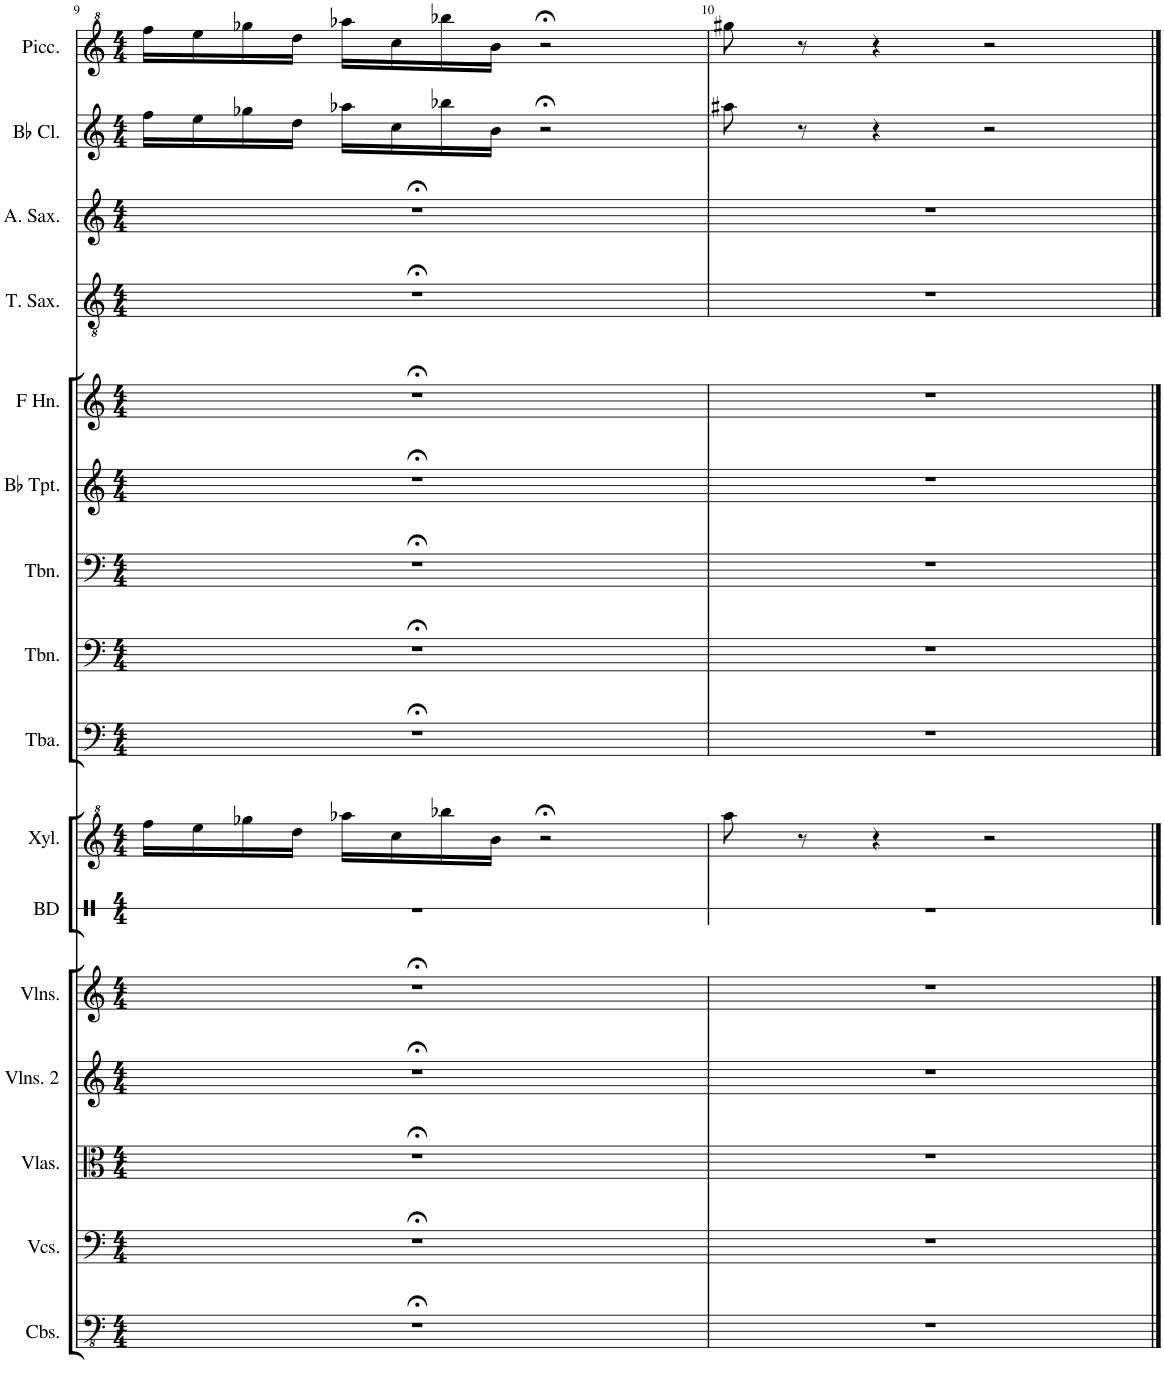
**kern	**kern	**kern	**kern	**kern	**kern	**kern	**kern	**kern	**kern	**kern	**kern	**kern	**kern	**kern	**kern
*part16	*part15	*part14	*part13	*part12	*part11	*part10	*part9	*part8	*part7	*part6	*part5	*part4	*part3	*part2	*part1
*staff16	*staff15	*staff14	*staff13	*staff12	*staff11	*staff10	*staff9	*staff8	*staff7	*staff6	*staff5	*staff4	*staff3	*staff2	*staff1
*I"Contrabasses	*I"Violoncellos	*I"Violas	*I"Violin 2	*I"Violin	*I"Bass Drum	*I"Xylophone	*I"Tuba	*I"Trombone	*I"Trombone	*I"Bb Trumpet	*I"Horn in F	*I"Tenor Saxophone	*I"Alto Saxophone	*I"Bb Clarinet	*I"Piccolo
*I'Cbs.	*I'Vcs.	*I'Vlas.	*	*	*I'BD	*I'Xyl.	*I'Tba.	*I'Tbn.	*I'Tbn.	*I'Bb Tpt.	*	*I'T. Sax.	*I'A. Sax.	*I'Bb Cl.	*I'Picc.
!!LO:PB:g=z
*clefFv4	*clefF4	*clefC3	*clefG2	*clefG2	*clefX	*clefG^2	*clefF4	*clefF4	*clefF4	*clefG2	*clefG2	*clefGv2	*clefG2	*clefG2	*clefG^2
*	*	*	*	*	*	*	*	*	*	*Trd1c2	*Trd4c7	*Trd8c14	*Trd5c9	*Trd1c2	*Trd-7c-12
*k[]	*k[]	*k[]	*k[]	*k[]	*k[]	*k[]	*k[]	*k[]	*k[]	*k[]	*k[]	*k[]	*k[]	*k[]	*k[]
*M4/4	*M4/4	*M4/4	*M4/4	*M4/4	*M4/4	*M4/4	*M4/4	*M4/4	*M4/4	*M4/4	*M4/4	*M4/4	*M4/4	*M4/4	*M4/4
=9	=9	=9	=9	=9	=9	=9	=9	=9	=9	=9	=9	=9	=9	=9	=9
1r;<	1r;<	1r;<	1r;<	1r;<	1r	16fff\LL	1r;<	1r;<	1r;<	1r;<	1r;<	1r;<	1r;<	16ff\LL	16fff\LL
.	.	.	.	.	.	16eee\	.	.	.	.	.	.	.	16ee\	16eee\
.	.	.	.	.	.	16ggg-X\	.	.	.	.	.	.	.	16gg-X\	16ggg-X\
.	.	.	.	.	.	16ddd\JJ	.	.	.	.	.	.	.	16dd\JJ	16ddd\JJ
.	.	.	.	.	.	16aaa-X\LL	.	.	.	.	.	.	.	16aa-X\LL	16aaa-X\LL
.	.	.	.	.	.	16ccc\	.	.	.	.	.	.	.	16cc\	16ccc\
.	.	.	.	.	.	16bbb-X\	.	.	.	.	.	.	.	16bb-X\	16bbb-X\
.	.	.	.	.	.	16bb\JJ	.	.	.	.	.	.	.	16b\JJ	16bb\JJ
.	.	.	.	.	.	2r;<	.	.	.	.	.	.	.	2r;<	2r;<
=10	=10	=10	=10	=10	=10	=10	=10	=10	=10	=10	=10	=10	=10	=10	=10
1r	1r	1r	1r	1r	1r	8aaa\	1r	1r	1r	1r	1r	1r	1r	8aa#X\	8ggg#X\
.	.	.	.	.	.	8r	.	.	.	.	.	.	.	8r	8r
.	.	.	.	.	.	4r	.	.	.	.	.	.	.	4r	4r
.	.	.	.	.	.	2r	.	.	.	.	.	.	.	2r	2r
==	==	==	==	==	==	==	==	==	==	==	==	==	==	==	==
*-	*-	*-	*-	*-	*-	*-	*-	*-	*-	*-	*-	*-	*-	*-	*-
